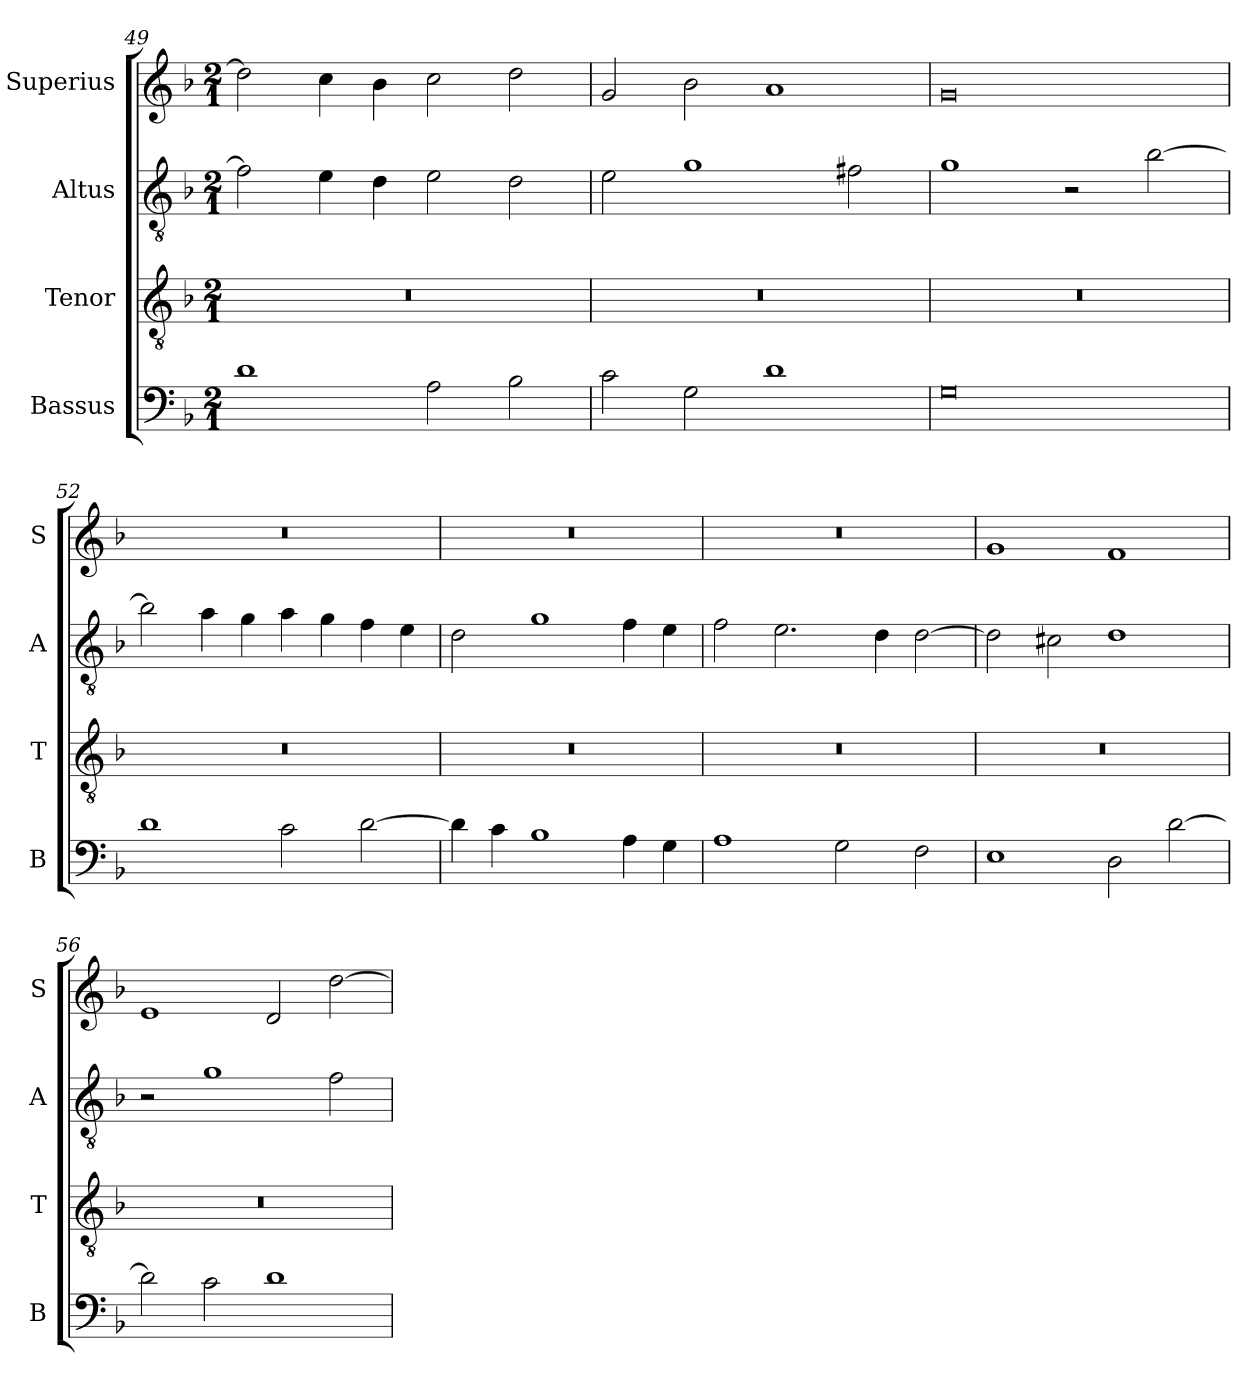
**kern	**kern	**kern	**kern
*part4	*part3	*part2	*part1
*staff4	*staff3	*staff2	*staff1
*I"Bassus	*I"Tenor	*I"Altus	*I"Superius
*I'B	*I'T	*I'A	*I'S
*clefF4	*clefGv2	*clefGv2	*clefG2
*k[b-]	*k[b-]	*k[b-]	*k[b-]
*F:	*F:	*F:	*F:
*M2/1	*M2/1	*M2/1	*M2/1
=49	=49	=49	=49
1d	0r	2f]	2dd]
.	.	4e	4cc
.	.	4d	4b-
2A	.	2e	2cc
2B-	.	2d	2dd
=50	=50	=50	=50
2c	0r	2e	2g
2G	.	1g	2b-
1d	.	.	1a
.	.	2f#X	.
=51	=51	=51	=51
0G	0r	1g	0g
.	.	2r	.
.	.	[2b-	.
=52	=52	=52	=52
1d	0r	2b-]	0r
.	.	4a	.
.	.	4g	.
2c	.	4a	.
.	.	4g	.
[2d	.	4f	.
.	.	4e	.
=53	=53	=53	=53
4d]	0r	2d	0r
4c	.	.	.
1B-	.	1g	.
4A	.	4f	.
4G	.	4e	.
=54	=54	=54	=54
1A	0r	2f	0r
.	.	2.e	.
2G	.	.	.
.	.	4d	.
2F	.	[2d	.
=55	=55	=55	=55
1E	0r	2d]	1g
.	.	2c#X	.
2D	.	1d	1f
[2d	.	.	.
=56	=56	=56	=56
2d]	0r	2r	1e
2c	.	1g	.
1d	.	.	2d
.	.	2f	[2dd
=	=	=	=
*-	*-	*-	*-
